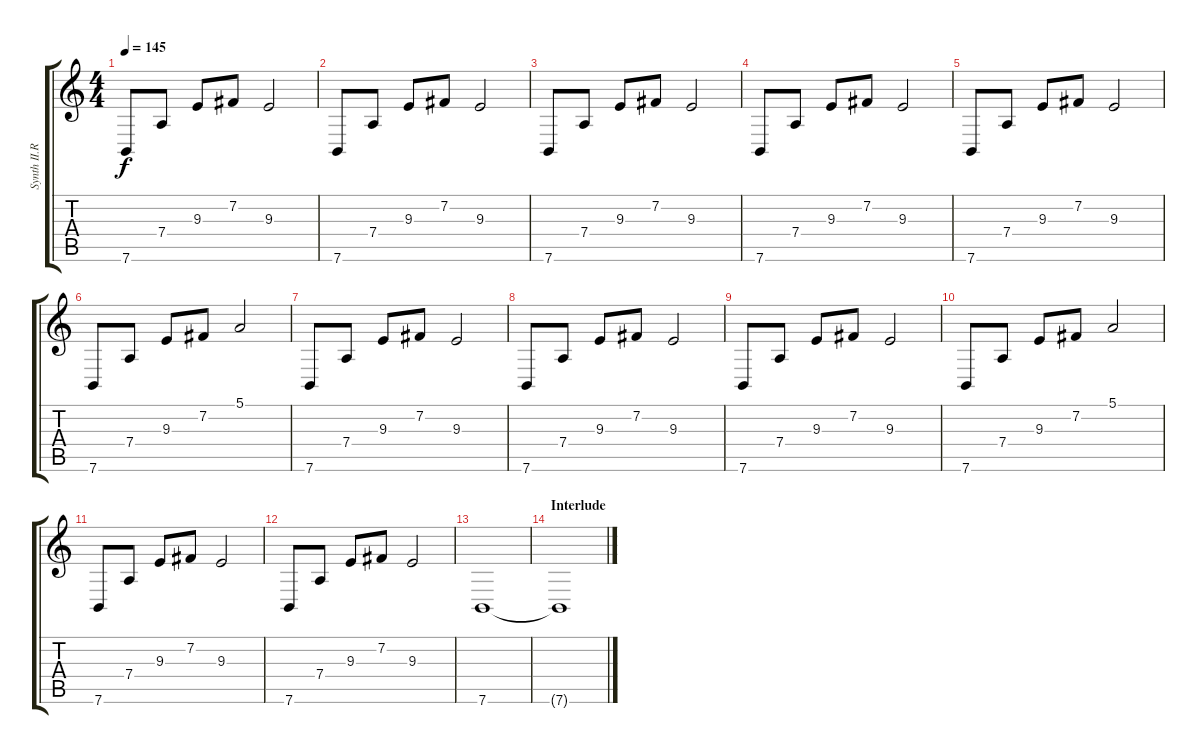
\track ("Synth II.Rhodes - ?" "Synth II.R") {instrument fx7echoes}
\staff {score tabs}
\tuning (E4 B3 G3 D3 A2 E2) {hide}
\ts (4 4)
\tempo 145
\clef g2
\ks c
7.6.8{dy f} 7.4.8 9.3.8 7.2.8 9.3.2 |
7.6.8 7.4.8 9.3.8 7.2.8 9.3.2 |
7.6.8 7.4.8 9.3.8 7.2.8 9.3.2 |
7.6.8 7.4.8 9.3.8 7.2.8 9.3.2 |
7.6.8 7.4.8 9.3.8 7.2.8 9.3.2 |
7.6.8 7.4.8 9.3.8 7.2.8 5.1.2 |
7.6.8 7.4.8 9.3.8 7.2.8 9.3.2 |
7.6.8 7.4.8 9.3.8 7.2.8 9.3.2 |
7.6.8 7.4.8 9.3.8 7.2.8 9.3.2 |
7.6.8 7.4.8 9.3.8 7.2.8 5.1.2 |
7.6.8 7.4.8 9.3.8 7.2.8 9.3.2 |
7.6.8 7.4.8 9.3.8 7.2.8 9.3.2 |
7.6.1 |
\section ("" "Interlude")
7.6{t}.1
